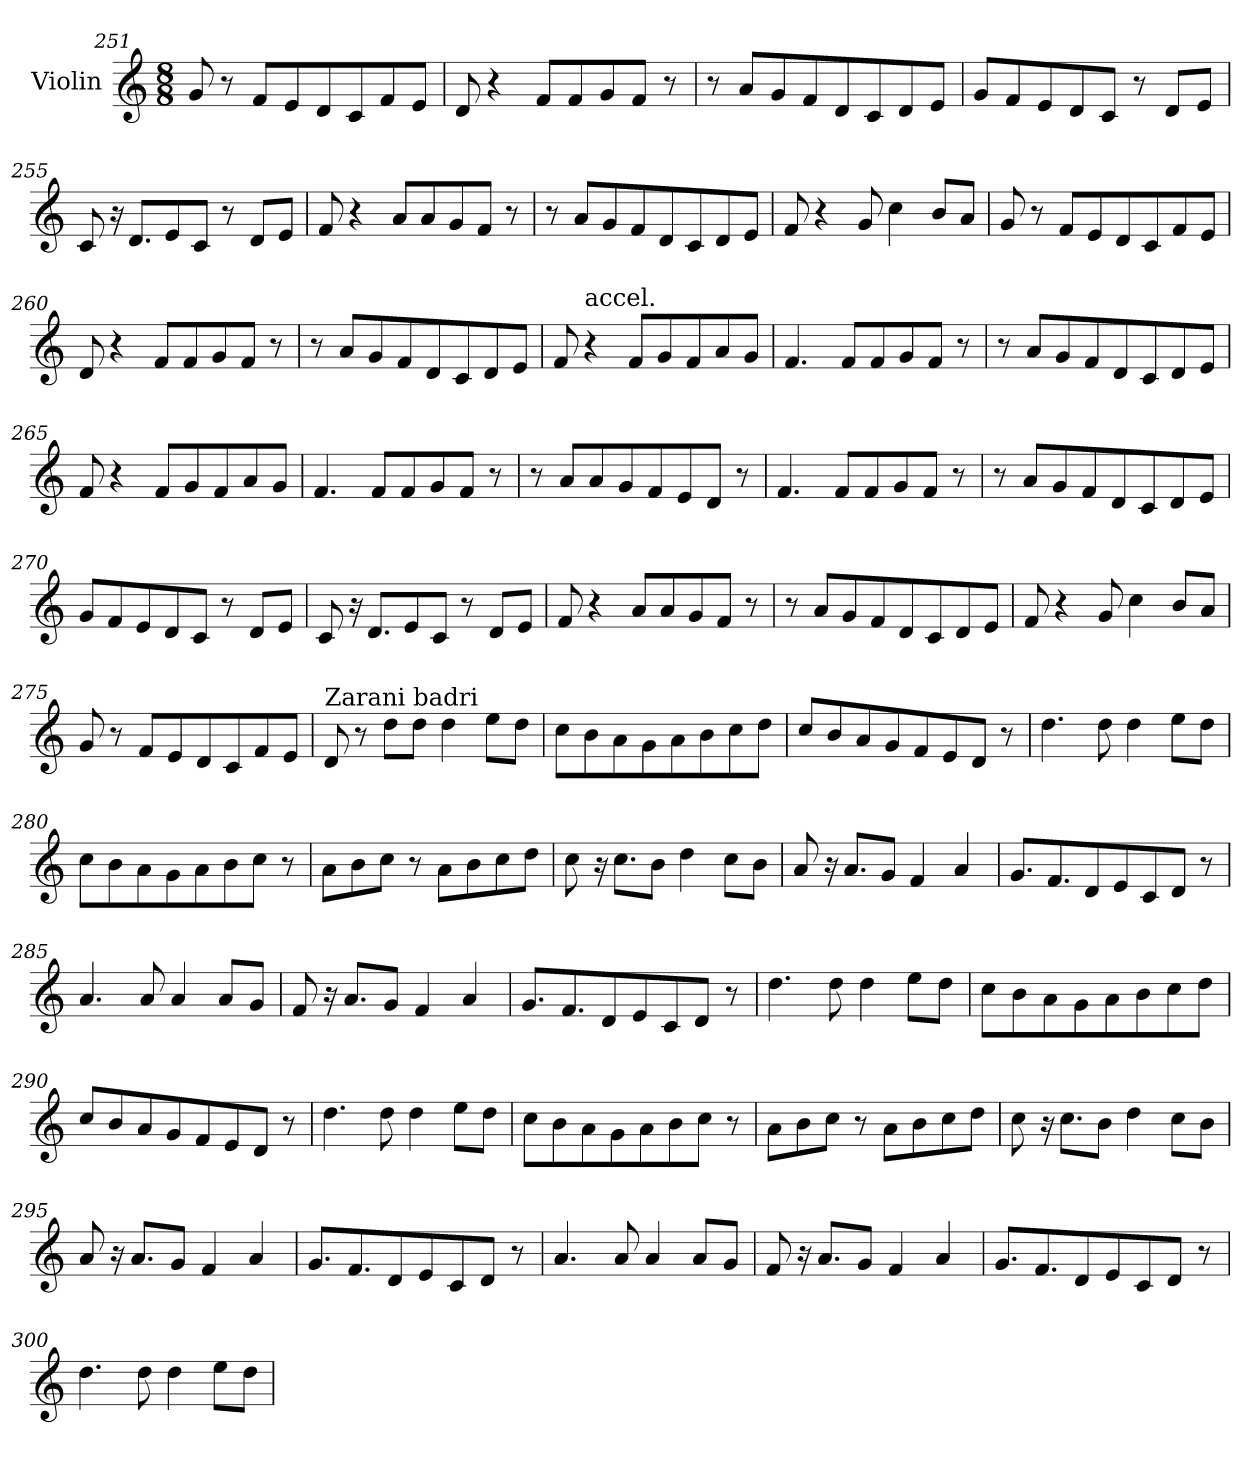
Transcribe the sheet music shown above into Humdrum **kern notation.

**kern
*part1
*staff1
*I"Violin
!!LO:PB:g=z
*clefG2
*k[]
*C:
*M8/8
=251
8g/
8r
8f/L
8e/
8d/
8c/
8f/
8e/J
=252
8d/
4r
8f/L
8f/
8g/
8f/J
8r
=253
8r
8a/L
8g/
8f/
8d/
8c/
8d/
8e/J
!!LO:PB:g=z
=254
8g/L
8f/
8e/
8d/
8c/J
8r
8d/L
8e/J
!!LO:PB:g=z
=255
8c/
16r
8.d/L
8e/
8c/J
8r
8d/L
8e/J
=256
8f/
4r
8a/L
8a/
8g/
8f/J
8r
=257
8r
8a/L
8g/
8f/
8d/
8c/
8d/
8e/J
!!LO:PB:g=z
=258
8f/
4r
8g/
4cc\
8b/L
8a/J
=259
8g/
8r
8f/L
8e/
8d/
8c/
8f/
8e/J
=260
8d/
4r
8f/L
8f/
8g/
8f/J
8r
=261
8r
8a/L
8g/
8f/
8d/
8c/
8d/
8e/J
!!LO:PB:g=z
=262
8f/
!LO:TX:a:t=accel.
4r
8f/L
8g/
8f/
8a/
8g/J
!!LO:PB:g=z
=263
4.f/
8f/L
8f/
8g/
8f/J
8r
=264
8r
8a/L
8g/
8f/
8d/
8c/
8d/
8e/J
=265
8f/
4r
8f/L
8g/
8f/
8a/
8g/J
!!LO:PB:g=z
=266
4.f/
8f/L
8f/
8g/
8f/J
8r
!!LO:PB:g=z
=267
8r
8a/L
8a/
8g/
8f/
8e/
8d/J
8r
=268
4.f/
8f/L
8f/
8g/
8f/J
8r
=269
8r
8a/L
8g/
8f/
8d/
8c/
8d/
8e/J
!!LO:PB:g=z
=270
8g/L
8f/
8e/
8d/
8c/J
8r
8d/L
8e/J
!!LO:PB:g=z
=271
8c/
16r
8.d/L
8e/
8c/J
8r
8d/L
8e/J
=272
8f/
4r
8a/L
8a/
8g/
8f/J
8r
=273
8r
8a/L
8g/
8f/
8d/
8c/
8d/
8e/J
!!LO:PB:g=z
=274
8f/
4r
8g/
4cc\
8b/L
8a/J
!!LO:PB:g=z
=275
8g/
8r
8f/L
8e/
8d/
8c/
8f/
8e/J
=276
*MM100
!LO:TX:a:t=Zarani badri
8d/
8r
8dd\L
8dd\J
4dd\
8ee\L
8dd\J
=277
8cc\L
8b\
8a\
8g\
8a\
8b\
8cc\
8dd\J
!!LO:PB:g=z
=278
8cc/L
8b/
8a/
8g/
8f/
8e/
8d/J
8r
!!LO:PB:g=z
=279
4.dd\
8dd\
4dd\
8ee\L
8dd\J
=280
8cc\L
8b\
8a\
8g\
8a\
8b\
8cc\J
8r
=281
8a\L
8b\
8cc\J
8r
8a\L
8b\
8cc\
8dd\J
=282
8cc\
16r
8.cc\L
8b\J
4dd\
8cc\L
8b\J
!!LO:PB:g=z
=283
8a/
16r
8.a/L
8g/J
4f/
4a/
!!LO:PB:g=z
=284
8.g/L
8.f/
8d/
8e/
8c/
8d/J
8r
=285
4.a/
8a/
4a/
8a/L
8g/J
=286
8f/
16r
8.a/L
8g/J
4f/
4a/
!!LO:PB:g=z
=287
8.g/L
8.f/
8d/
8e/
8c/
8d/J
8r
=288
4.dd\
8dd\
4dd\
8ee\L
8dd\J
!!LO:PB:g=z
=289
8cc\L
8b\
8a\
8g\
8a\
8b\
8cc\
8dd\J
=290
8cc/L
8b/
8a/
8g/
8f/
8e/
8d/J
8r
=291
4.dd\
8dd\
4dd\
8ee\L
8dd\J
!!LO:PB:g=z
=292
8cc\L
8b\
8a\
8g\
8a\
8b\
8cc\J
8r
=293
8a\L
8b\
8cc\J
8r
8a\L
8b\
8cc\
8dd\J
=294
8cc\
16r
8.cc\L
8b\J
4dd\
8cc\L
8b\J
=295
8a/
16r
8.a/L
8g/J
4f/
4a/
!!LO:PB:g=z
=296
8.g/L
8.f/
8d/
8e/
8c/
8d/J
8r
!!LO:PB:g=z
=297
4.a/
8a/
4a/
8a/L
8g/J
=298
8f/
16r
8.a/L
8g/J
4f/
4a/
=299
8.g/L
8.f/
8d/
8e/
8c/
8d/J
8r
=300
4.dd\
8dd\
4dd\
8ee\L
8dd\J
=
*-
